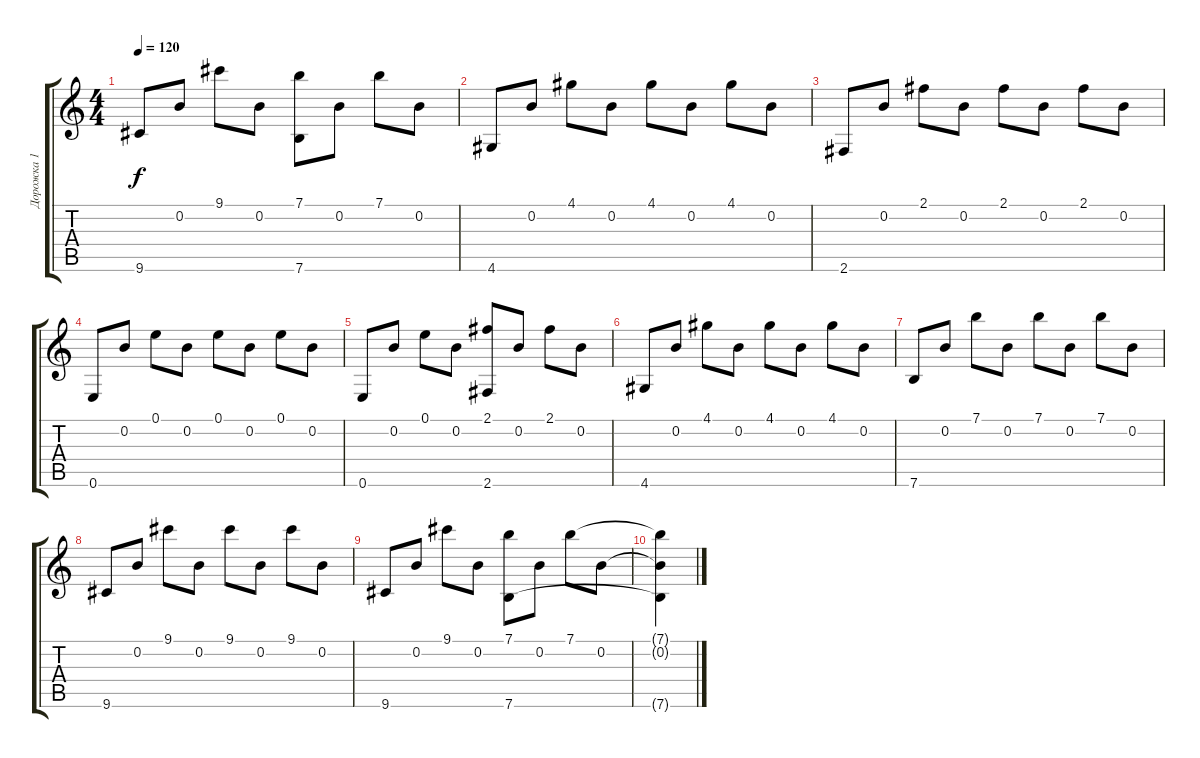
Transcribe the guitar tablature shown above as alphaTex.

\track ("Дорожка 1" "Дорожка 1") {instrument electricguitarjazz}
\staff {score tabs}
\tuning (E4 B3 G3 D3 A2 E2) {hide}
\ts (4 4)
\tempo 120
\clef g2
\ks c
9.6.8{dy f} 0.2.8 9.1.8 0.2.8 (7.1 7.6).8 0.2.8 7.1.8 0.2.8 |
4.6.8 0.2.8 4.1.8 0.2.8 4.1.8 0.2.8 4.1.8 0.2.8 |
2.6.8 0.2.8 2.1.8 0.2.8 2.1.8 0.2.8 2.1.8 0.2.8 |
0.6.8 0.2.8 0.1.8 0.2.8 0.1.8 0.2.8 0.1.8 0.2.8 |
0.6.8 0.2.8 0.1.8 0.2.8 (2.1 2.6).8 0.2.8 2.1.8 0.2.8 |
4.6.8 0.2.8 4.1.8 0.2.8 4.1.8 0.2.8 4.1.8 0.2.8 |
7.6.8 0.2.8 7.1.8 0.2.8 7.1.8 0.2.8 7.1.8 0.2.8 |
9.6.8 0.2.8 9.1.8 0.2.8 9.1.8 0.2.8 9.1.8 0.2.8 |
9.6.8 0.2.8 9.1.8 0.2.8 (7.1 7.6).8 0.2.8 7.1.8 0.2.8 |
(7.1{t} 0.2{t} 7.6{t}).4
